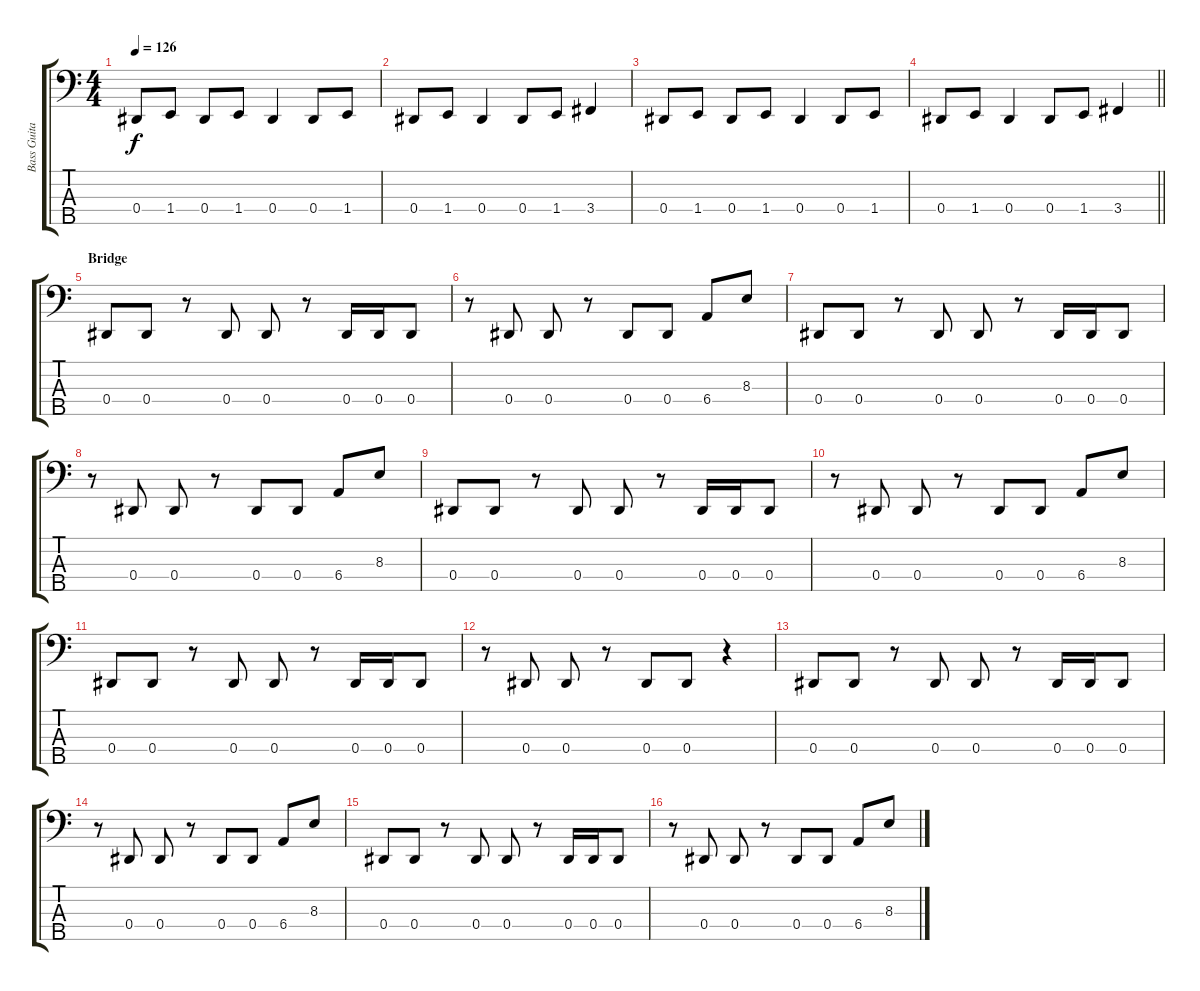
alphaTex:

\track ("Bass Guitar" "Bass Guita") {instrument electricbasspick}
\staff {score tabs}
\tuning (Gb2 Db2 Ab1 Eb1 Bb0) {hide}
\ts (4 4)
\tempo 126
\clef f4
\ks c
0.4.8{dy f} 1.4.8 0.4.8 1.4.8 0.4.4 0.4.8 1.4.8 |
0.4.8 1.4.8 0.4.4 0.4.8 1.4.8 3.4.4 |
0.4.8 1.4.8 0.4.8 1.4.8 0.4.4 0.4.8 1.4.8 |
\barLineRight lightlight
0.4.8 1.4.8 0.4.4 0.4.8 1.4.8 3.4.4 |
\section ("" "Bridge")
0.4.8 0.4.8 r.8 0.4.8 0.4.8 r.8 0.4.16 0.4.16 0.4.8 |
r.8 0.4.8 0.4.8 r.8 0.4.8 0.4.8 6.4.8 8.3.8 |
0.4.8 0.4.8 r.8 0.4.8 0.4.8 r.8 0.4.16 0.4.16 0.4.8 |
r.8 0.4.8 0.4.8 r.8 0.4.8 0.4.8 6.4.8 8.3.8 |
0.4.8 0.4.8 r.8 0.4.8 0.4.8 r.8 0.4.16 0.4.16 0.4.8 |
r.8 0.4.8 0.4.8 r.8 0.4.8 0.4.8 6.4.8 8.3.8 |
0.4.8 0.4.8 r.8 0.4.8 0.4.8 r.8 0.4.16 0.4.16 0.4.8 |
r.8 0.4.8 0.4.8 r.8 0.4.8 0.4.8 r.4 |
0.4.8 0.4.8 r.8 0.4.8 0.4.8 r.8 0.4.16 0.4.16 0.4.8 |
r.8 0.4.8 0.4.8 r.8 0.4.8 0.4.8 6.4.8 8.3.8 |
0.4.8 0.4.8 r.8 0.4.8 0.4.8 r.8 0.4.16 0.4.16 0.4.8 |
r.8 0.4.8 0.4.8 r.8 0.4.8 0.4.8 6.4.8 8.3.8
